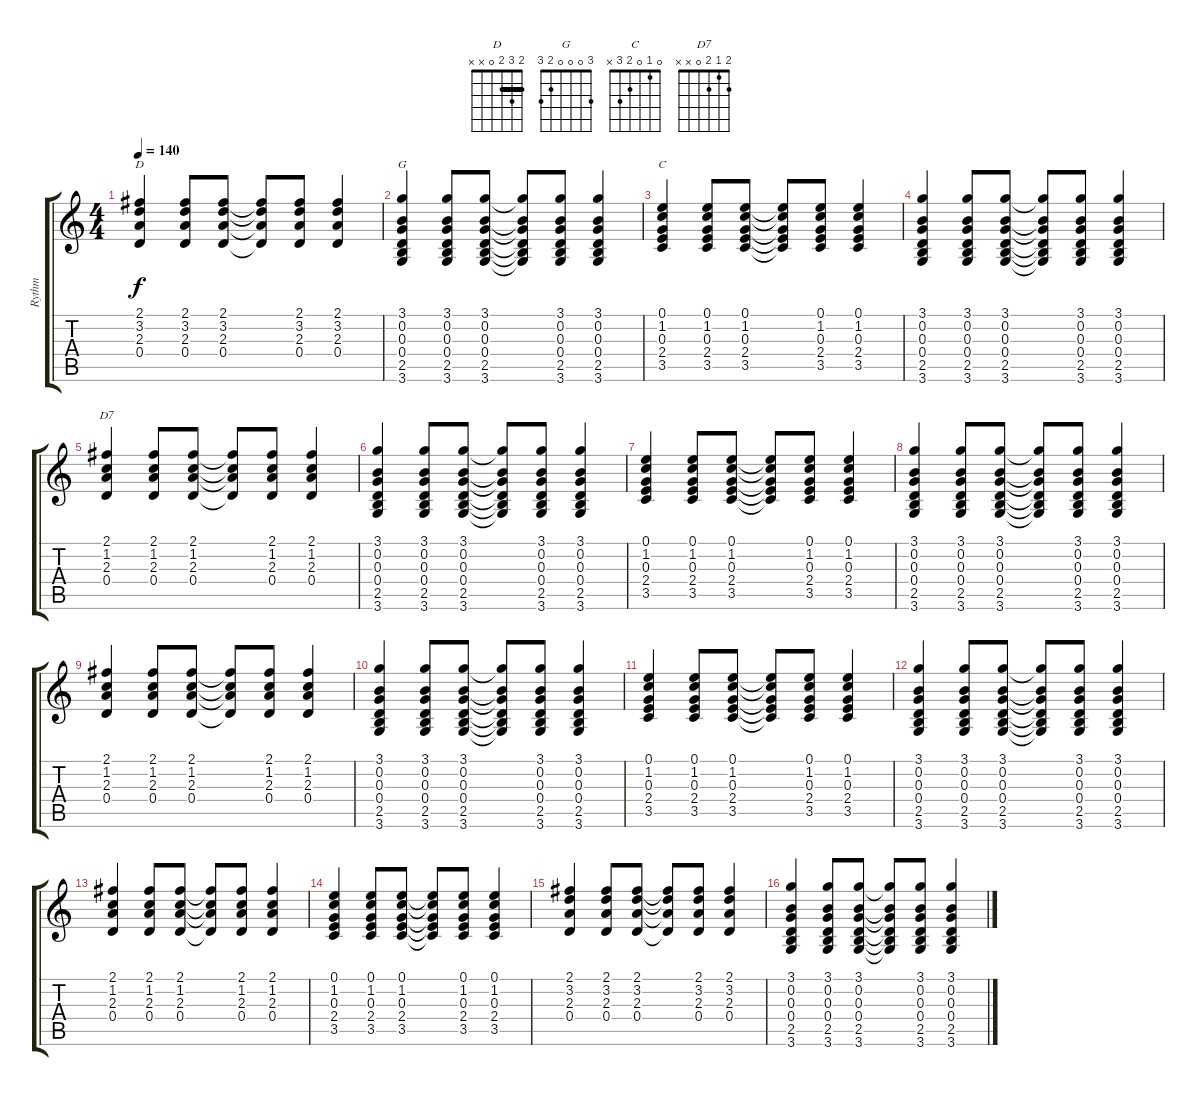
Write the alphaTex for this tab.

\track ("Rythm" "Rythm") {instrument acousticguitarsteel}
\staff {score tabs}
\tuning (E4 B3 G3 D3 A2 E2) {hide}
\chord ("D" 2 3 2 0 x x) {barre 2}
\chord ("G" 3 0 0 0 2 3)
\chord ("C" 0 1 0 2 3 x)
\chord ("D7" 2 1 2 0 x x)
\ts (4 4)
\tempo 140
\clef g2
\ks c
(2.1 3.2 2.3 0.4).4{ch "D" dy f} (2.1 3.2 2.3 0.4).8 (2.1 3.2 2.3 0.4).8 (2.1{t} 3.2{t} 2.3{t} 0.4{t}).8 (2.1 3.2 2.3 0.4).8 (2.1 3.2 2.3 0.4).4 |
(3.1 0.2 0.3 0.4 2.5 3.6).4{ch "G"} (3.1 0.2 0.3 0.4 2.5 3.6).8 (3.1 0.2 0.3 0.4 2.5 3.6).8 (3.1{t} 0.2{t} 0.3{t} 0.4{t} 2.5{t} 3.6{t}).8 (3.1 0.2 0.3 0.4 2.5 3.6).8 (3.1 0.2 0.3 0.4 2.5 3.6).4 |
(0.1 1.2 0.3 2.4 3.5).4{ch "C"} (0.1 1.2 0.3 2.4 3.5).8 (0.1 1.2 0.3 2.4 3.5).8 (0.1{t} 1.2{t} 0.3{t} 2.4{t} 3.5{t}).8 (0.1 1.2 0.3 2.4 3.5).8 (0.1 1.2 0.3 2.4 3.5).4 |
(3.1 0.2 0.3 0.4 2.5 3.6).4 (3.1 0.2 0.3 0.4 2.5 3.6).8 (3.1 0.2 0.3 0.4 2.5 3.6).8 (3.1{t} 0.2{t} 0.3{t} 0.4{t} 2.5{t} 3.6{t}).8 (3.1 0.2 0.3 0.4 2.5 3.6).8 (3.1 0.2 0.3 0.4 2.5 3.6).4 |
(2.1 1.2 2.3 0.4).4{ch "D7"} (2.1 1.2 2.3 0.4).8 (2.1 1.2 2.3 0.4).8 (2.1{t} 1.2{t} 2.3{t} 0.4{t}).8 (2.1 1.2 2.3 0.4).8 (2.1 1.2 2.3 0.4).4 |
(3.1 0.2 0.3 0.4 2.5 3.6).4 (3.1 0.2 0.3 0.4 2.5 3.6).8 (3.1 0.2 0.3 0.4 2.5 3.6).8 (3.1{t} 0.2{t} 0.3{t} 0.4{t} 2.5{t} 3.6{t}).8 (3.1 0.2 0.3 0.4 2.5 3.6).8 (3.1 0.2 0.3 0.4 2.5 3.6).4 |
(0.1 1.2 0.3 2.4 3.5).4 (0.1 1.2 0.3 2.4 3.5).8 (0.1 1.2 0.3 2.4 3.5).8 (0.1{t} 1.2{t} 0.3{t} 2.4{t} 3.5{t}).8 (0.1 1.2 0.3 2.4 3.5).8 (0.1 1.2 0.3 2.4 3.5).4 |
(3.1 0.2 0.3 0.4 2.5 3.6).4 (3.1 0.2 0.3 0.4 2.5 3.6).8 (3.1 0.2 0.3 0.4 2.5 3.6).8 (3.1{t} 0.2{t} 0.3{t} 0.4{t} 2.5{t} 3.6{t}).8 (3.1 0.2 0.3 0.4 2.5 3.6).8 (3.1 0.2 0.3 0.4 2.5 3.6).4 |
(2.1 1.2 2.3 0.4).4 (2.1 1.2 2.3 0.4).8 (2.1 1.2 2.3 0.4).8 (2.1{t} 1.2{t} 2.3{t} 0.4{t}).8 (2.1 1.2 2.3 0.4).8 (2.1 1.2 2.3 0.4).4 |
(3.1 0.2 0.3 0.4 2.5 3.6).4 (3.1 0.2 0.3 0.4 2.5 3.6).8 (3.1 0.2 0.3 0.4 2.5 3.6).8 (3.1{t} 0.2{t} 0.3{t} 0.4{t} 2.5{t} 3.6{t}).8 (3.1 0.2 0.3 0.4 2.5 3.6).8 (3.1 0.2 0.3 0.4 2.5 3.6).4 |
(0.1 1.2 0.3 2.4 3.5).4 (0.1 1.2 0.3 2.4 3.5).8 (0.1 1.2 0.3 2.4 3.5).8 (0.1{t} 1.2{t} 0.3{t} 2.4{t} 3.5{t}).8 (0.1 1.2 0.3 2.4 3.5).8 (0.1 1.2 0.3 2.4 3.5).4 |
(3.1 0.2 0.3 0.4 2.5 3.6).4 (3.1 0.2 0.3 0.4 2.5 3.6).8 (3.1 0.2 0.3 0.4 2.5 3.6).8 (3.1{t} 0.2{t} 0.3{t} 0.4{t} 2.5{t} 3.6{t}).8 (3.1 0.2 0.3 0.4 2.5 3.6).8 (3.1 0.2 0.3 0.4 2.5 3.6).4 |
(2.1 1.2 2.3 0.4).4 (2.1 1.2 2.3 0.4).8 (2.1 1.2 2.3 0.4).8 (2.1{t} 1.2{t} 2.3{t} 0.4{t}).8 (2.1 1.2 2.3 0.4).8 (2.1 1.2 2.3 0.4).4 |
(0.1 1.2 0.3 2.4 3.5).4 (0.1 1.2 0.3 2.4 3.5).8 (0.1 1.2 0.3 2.4 3.5).8 (0.1{t} 1.2{t} 0.3{t} 2.4{t} 3.5{t}).8 (0.1 1.2 0.3 2.4 3.5).8 (0.1 1.2 0.3 2.4 3.5).4 |
(2.1 3.2 2.3 0.4).4 (2.1 3.2 2.3 0.4).8 (2.1 3.2 2.3 0.4).8 (2.1{t} 3.2{t} 2.3{t} 0.4{t}).8 (2.1 3.2 2.3 0.4).8 (2.1 3.2 2.3 0.4).4 |
(3.1 0.2 0.3 0.4 2.5 3.6).4 (3.1 0.2 0.3 0.4 2.5 3.6).8 (3.1 0.2 0.3 0.4 2.5 3.6).8 (3.1{t} 0.2{t} 0.3{t} 0.4{t} 2.5{t} 3.6{t}).8 (3.1 0.2 0.3 0.4 2.5 3.6).8 (3.1 0.2 0.3 0.4 2.5 3.6).4
